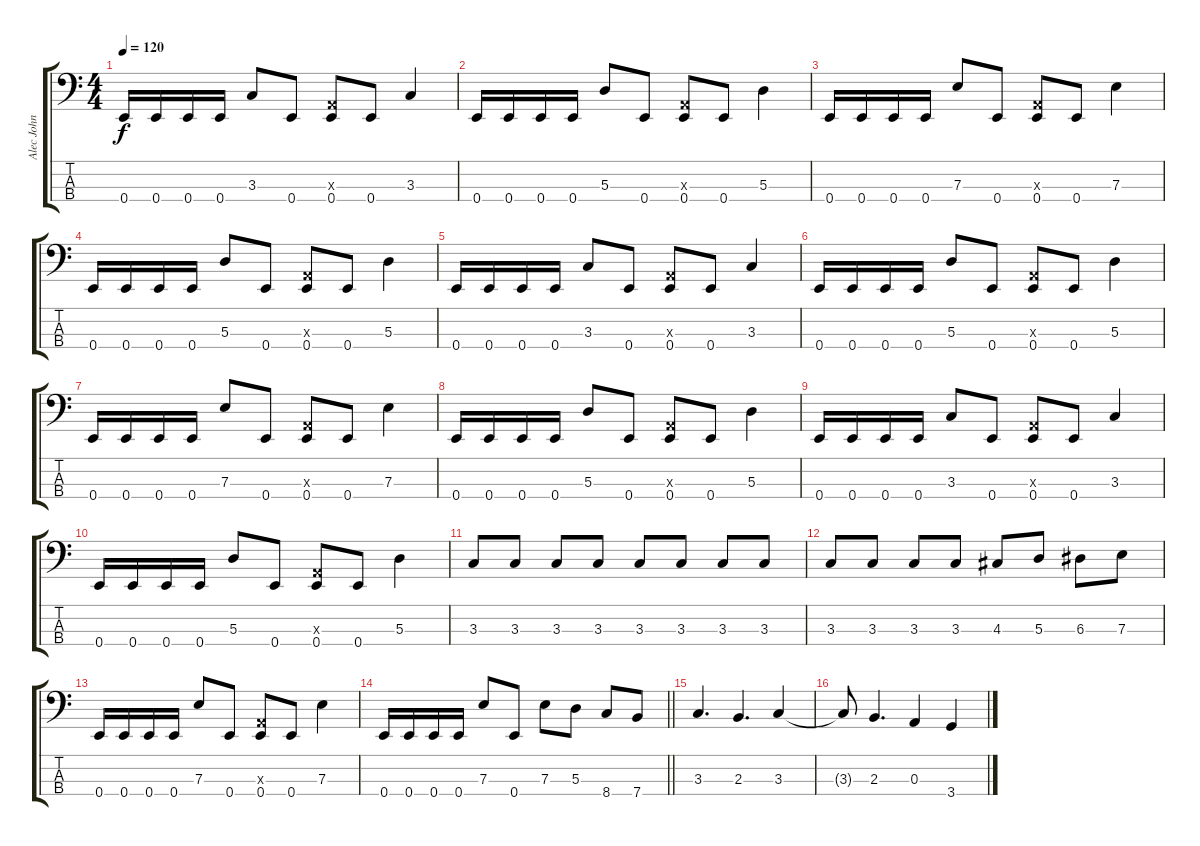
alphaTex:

\track ("Alec John Such (Bass Guitar)" "Alec John ") {instrument electricbassfinger}
\staff {score tabs}
\tuning (G2 D2 A1 E1) {hide}
\ts (4 4)
\tempo 120
\clef f4
\ks c
0.4.16{dy f} 0.4.16 0.4.16 0.4.16 3.3.8 0.4.8 (0.3{x} 0.4).8 0.4.8 3.3.4 |
0.4.16 0.4.16 0.4.16 0.4.16 5.3.8 0.4.8 (0.3{x} 0.4).8 0.4.8 5.3.4 |
0.4.16 0.4.16 0.4.16 0.4.16 7.3.8 0.4.8 (0.3{x} 0.4).8 0.4.8 7.3.4 |
0.4.16 0.4.16 0.4.16 0.4.16 5.3.8 0.4.8 (0.3{x} 0.4).8 0.4.8 5.3.4 |
0.4.16 0.4.16 0.4.16 0.4.16 3.3.8 0.4.8 (0.3{x} 0.4).8 0.4.8 3.3.4 |
0.4.16 0.4.16 0.4.16 0.4.16 5.3.8 0.4.8 (0.3{x} 0.4).8 0.4.8 5.3.4 |
0.4.16 0.4.16 0.4.16 0.4.16 7.3.8 0.4.8 (0.3{x} 0.4).8 0.4.8 7.3.4 |
0.4.16 0.4.16 0.4.16 0.4.16 5.3.8 0.4.8 (0.3{x} 0.4).8 0.4.8 5.3.4 |
0.4.16 0.4.16 0.4.16 0.4.16 3.3.8 0.4.8 (0.3{x} 0.4).8 0.4.8 3.3.4 |
0.4.16 0.4.16 0.4.16 0.4.16 5.3.8 0.4.8 (0.3{x} 0.4).8 0.4.8 5.3.4 |
3.3.8 3.3.8 3.3.8 3.3.8 3.3.8 3.3.8 3.3.8 3.3.8 |
3.3.8 3.3.8 3.3.8 3.3.8 4.3.8 5.3.8 6.3.8 7.3.8 |
0.4.16 0.4.16 0.4.16 0.4.16 7.3.8 0.4.8 (0.3{x} 0.4).8 0.4.8 7.3.4 |
\barLineRight lightlight
0.4.16 0.4.16 0.4.16 0.4.16 7.3.8 0.4.8 7.3.8 5.3.8 8.4.8 7.4.8 |
3.3.4{d} 2.3.4{d} 3.3.4 |
3.3{t}.8 2.3.4{d} 0.3.4 3.4.4
